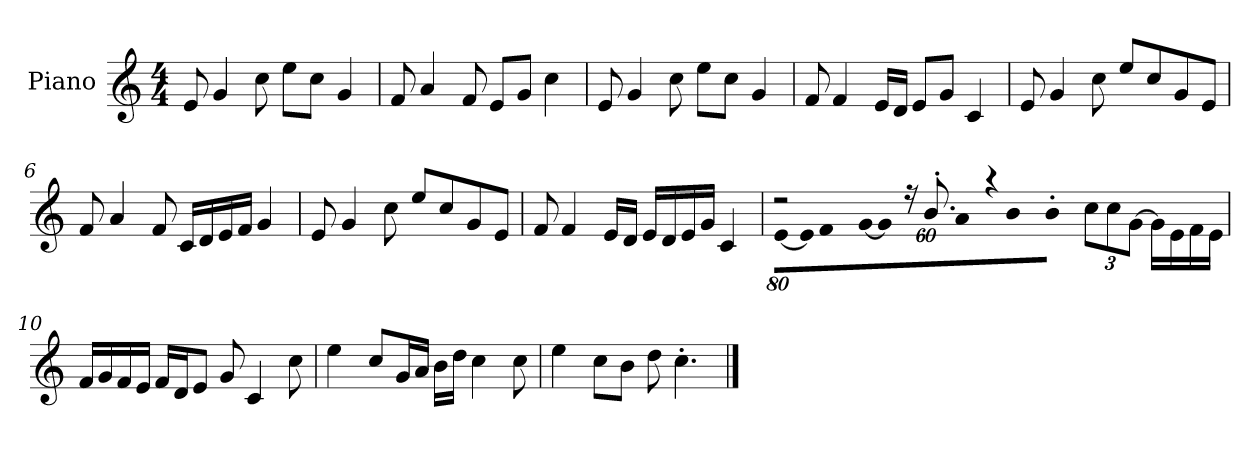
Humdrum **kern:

**kern
*part1
*staff1
*I"Piano
*I'P-no
*clefG2
*k[]
*M4/4
*MM90
=1
8e/
4g/
8cc\
8ee\L
8cc\J
4g/
=2
8f/
4a/
8f/
8e/L
8g/J
4cc\
=3
8e/
4g/
8cc\
8ee\L
8cc\J
4g/
=4
8f/
4f/
16e/LL
16d/JJ
8e/L
8g/J
4c/
=5
8e/
4g/
8cc\
8ee/L
8cc/
8g/
8e/J
!!LO:LB:g=z
=6
8f/
4a/
8f/
16c/LL
16d/
16e/
16f/JJ
4g/
=7
8e/
4g/
8cc\
8ee/L
8cc/
8g/
8e/J
=8
8f/
4f/
16e/LL
16d/JJ
16e/LL
16d/
16e/
16g/JJ
4c/
=9
*^
*	*Xbrackettup
!	!LO:N:vis=8
2r	[640%71e\L
!	!LO:N:vis=32
.	1920%53e\KL]
!	!LO:N:vis=16
.	1920%107f\
!	!LO:N:vis=32
.	[1920%53g\JK
!	!LO:N:vis=8
.	640%71g\]
!	!LO:N:vis=16
.	1920%107a\L
!	!LO:N:vis=16
.	1920%107b\
!	!LO:N:vis=16
.	1920%107b'\JJ
16r	12cc\L
8.b'/	.
.	12cc\
.	[12g\J
4r	16g\LL]
.	16e\
.	16f\
.	16e\JJ
*v	*v
!!LO:LB:g=z
=10
16f/LL
16g/
16f/
16e/JJ
16f/LL
16d/J
8e/J
8g/
4c/
8cc\
=11
4ee\
8cc/L
16g/L
16a/JJ
16b\LL
16dd\JJ
4cc\
8cc\
=12
4ee\
8cc\L
8b\J
8dd\
4.cc'\
==
*-
